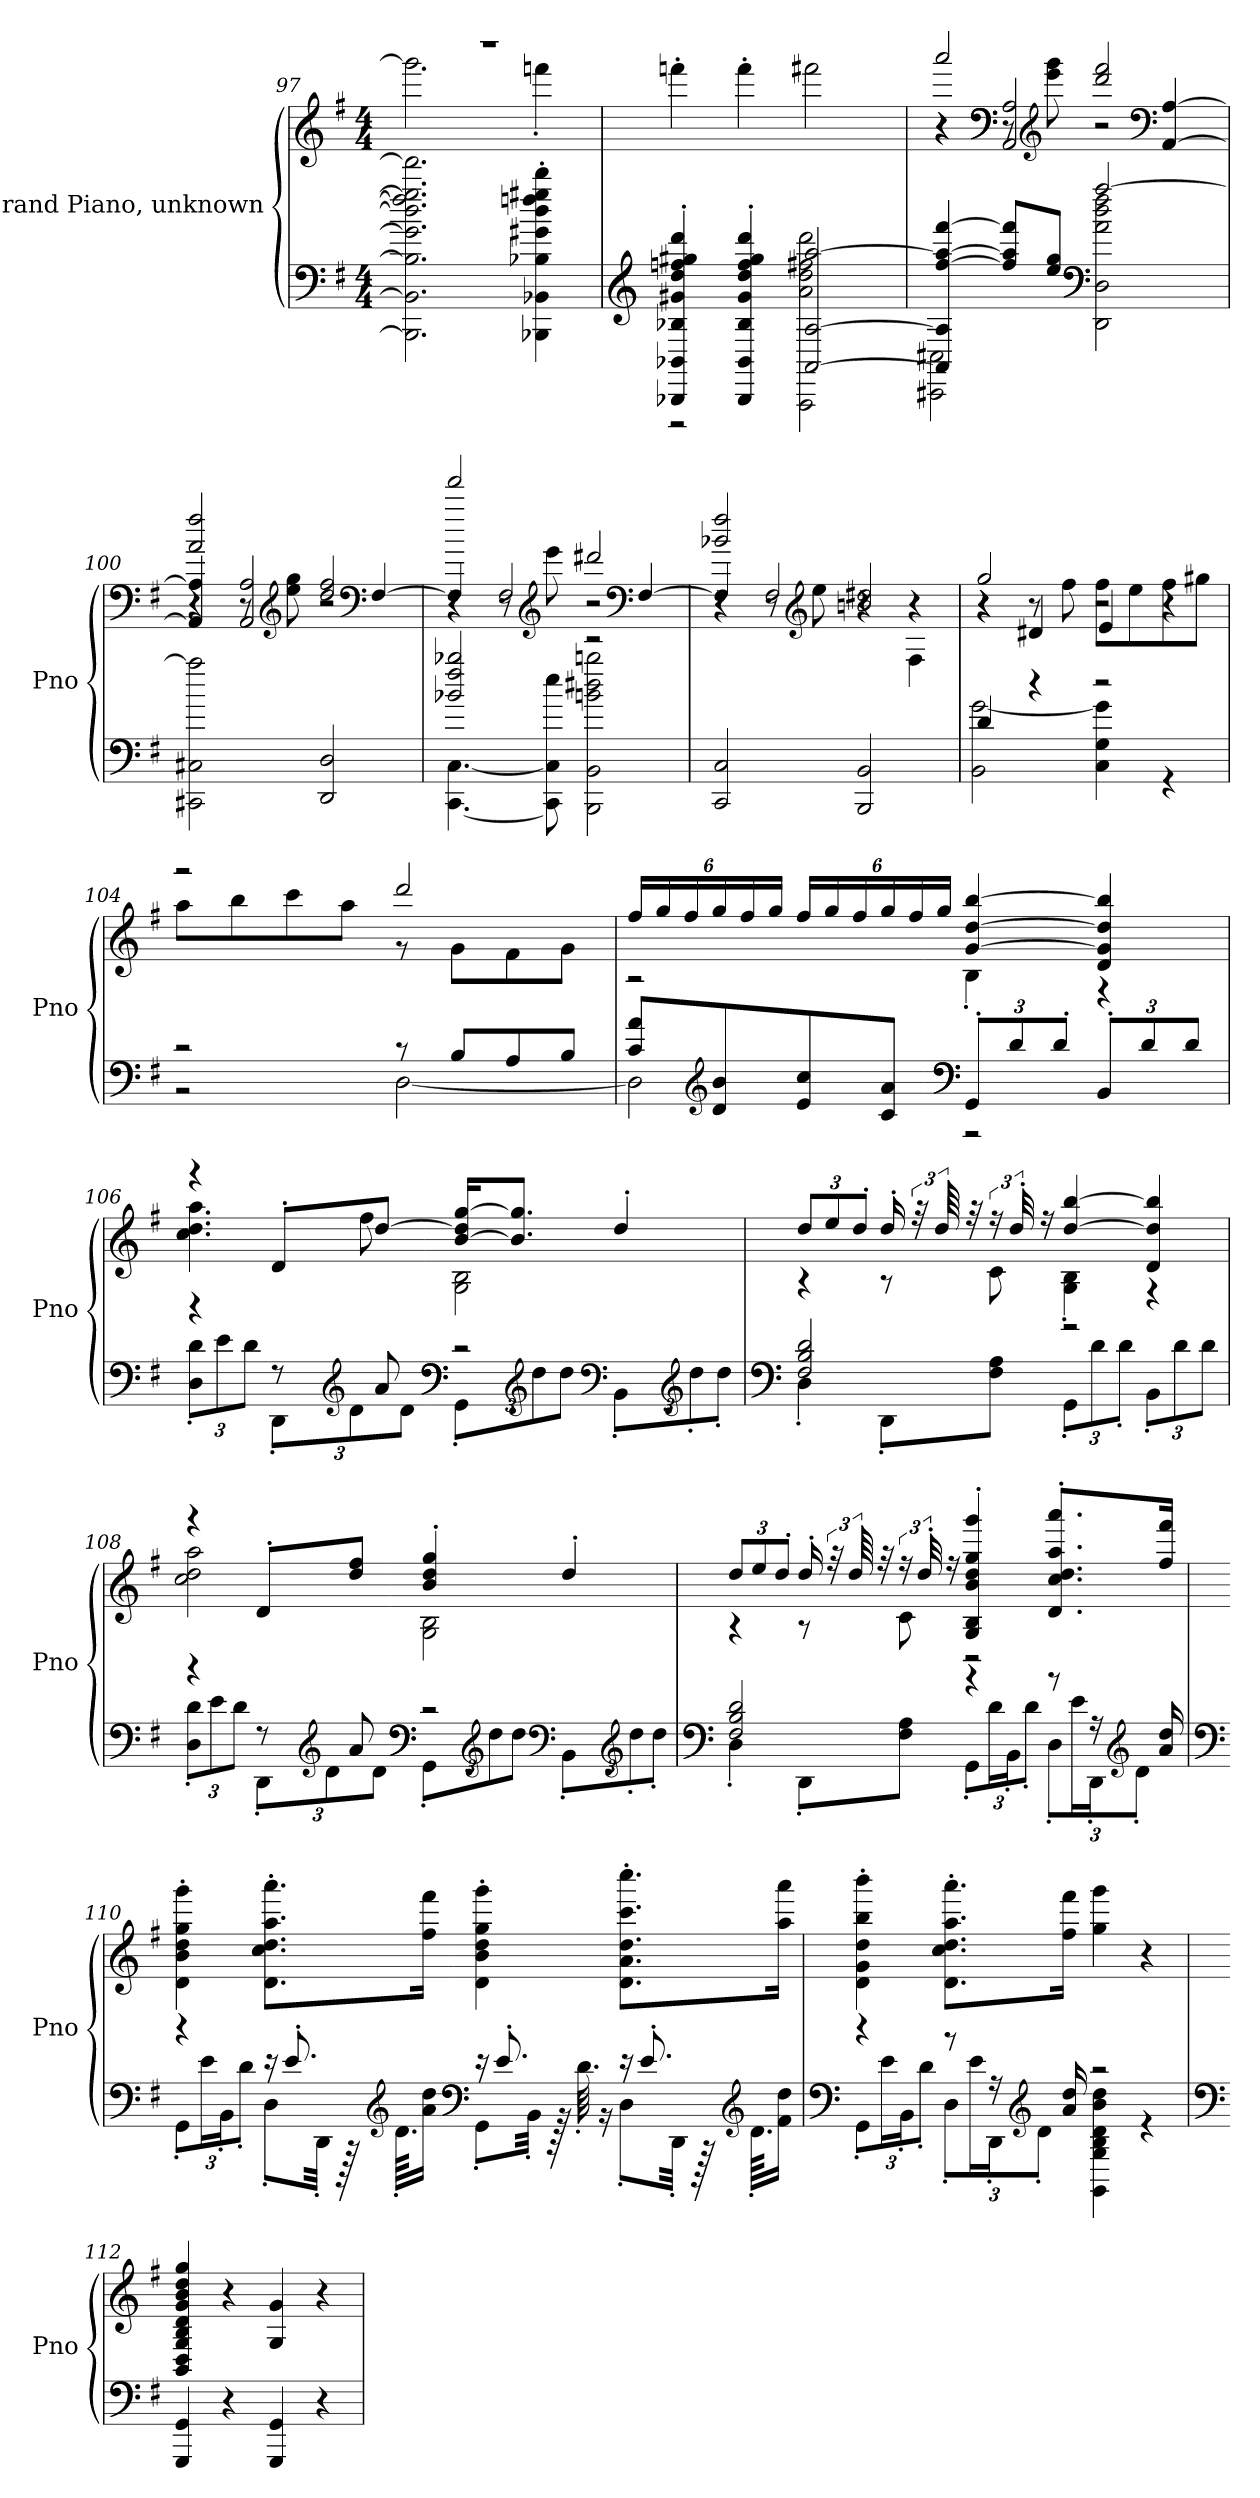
**kern	**kern
*part1	*part1
*staff2	*staff1
*I"Grand Piano, unknown	*
*I'Pno	*
*clefF4	*clefG2
*k[f#]	*k[f#]
*M4/4	*M4/4
=97	=97
*	*^
2.BBB-\] 2.BB-\] 2.B-\] 2.g#\] 2.dd\] 2.ff\] 2.gg#\] 2.fff\]	1r	2.ggg#\]
4BBB-X\' 4BB-X\' 4B-X\' 4g#X\' 4dd\' 4ffn\' 4gg#X\' 4ddd\'	.	4fffn'\
*	*v	*v
!!LO:LB:g=z
=98	=98
*clefG2	*
*^	*
4BBB-X/' 4BB-X/' 4B-X/' 4g#X/' 4dd/' 4ffn/' 4gg#X/' 4ddd/'	2r	4fffn'\
4BBB-/' 4BB-/' 4B-/' 4g#/' 4dd/' 4ff/' 4gg#/' 4ddd/'	.	4fff'\
[2AA/ [2A/ [2aa/	2AAA\ 2a\ 2dd\ 2ff#X\ 2ddd\	2fff#X\
=99	=99	=99
*	*	*^
*	*	*	*^
4AA/] 4A/] [4ff#/ 4aa/_ [4fff#/	2CC#X\ 2C#X\	2aaa/	4r	4r
*	*	*clefF4	*	*
8ff#/] 8aa/] 8fff#/]L	.	.	8r	2AA/ 2A/
*	*	*clefG2	*	*
8ee/ 8gg/J	.	.	8eee\ 8ggg\	.
*clefF4	*	*	*	*
[2aa/	2DD\ 2D\ 2a\ 2dd\ 2ff#\	2ddd/ 2fff#/	2r	.
*	*	*clefF4	*	*
.	.	.	.	[4AA/ [4A/
*v	*v	*	*	*
=100	=100	=100	=100
2CC#X\ 2C#X\ 2aa\]	2a/ 2ff#/	4r	4AA/] 4A/]
.	.	8r	2AA/ 2A/
*	*clefG2	*	*
.	.	8ee\ 8gg\	.
2DD/ 2D/	2dd/ 2ff#/	2r	.
*	*clefF4	*	*
.	.	.	[4F#/
=101	=101	=101	=101
*^	*	*	*
2b-X/ 2ff#/ 2bb-X/	[4.CC\ [4.C\	2fff#/	4r	4F#/]
.	.	.	8r	2F#/
*	*	*clefG2	*	*
.	8CC\] 8C\] 8ee\	.	8eee\	.
2r	2BBB\ 2BB\ 2bn\ 2dd#X\ 2bbn\	2ddd#X/	2r	.
*	*	*clefF4	*	*
.	.	.	.	[4F#/
*v	*v	*	*	*
!!LO:LB:g=z	!!	!!
=102	=102	=102	=102
2CC/ 2C/	2b-X/ 2ff#/	4r	4F#/]
.	.	8r	2F#/
*	*clefG2	*	*
.	.	8ee\	.
2BBB/ 2BB/	2bn/ 2dd#X/	4r	.
.	.	4F#\	4r
=103	=103	=103	=103
*^	*	*	*
4d/	2BB\ [2g\	2gg/	4r	4r
4r	.	.	8r	4d#X/
.	.	.	8ff#\	.
2r	4C\ 4G\ 4g\]	2r	8ff#\L	4e/
.	.	.	8ee\	.
.	4r	.	8ff#\	4r
.	.	.	8gg#X\J	.
*	*	*	*v	*v
=104	=104	=104	=104
2r	2r	2r	8aa\L
.	.	.	8bb\
.	.	.	8ccc\
.	.	.	8aa\J
8r	[2D\	2ddd/	8r
8B/L	.	.	8g\L
8A/	.	.	8f#\
8B/J	.	.	8g\J
!!LO:LB:g=z	!!
=105	=105	=105	=105
*	*	*Xbrackettup	*
8c/ 8a/L	2D\]	24ff#/LL	2r
.	.	24gg/	.
.	.	24ff#/	.
*clefG2	*	*	*
8d/ 8b/	.	24gg/	.
.	.	24ff#/	.
.	.	24gg/JJ	.
8e/ 8cc/	.	24ff#/LL	.
.	.	24gg/	.
.	.	24ff#/	.
8c/ 8a/J	.	24gg/	.
.	.	24ff#/	.
.	.	24gg/JJ	.
*clefF4	*	*	*
*Xbrackettup	*	*	*
12GG'/L	2r	[4g/ [4dd/ [4bb/	4B'\
12d/	.	.	.
12d'/J	.	.	.
12BB'/L	.	4d/ 4g/] 4dd/] 4bb/]	4r
12d/	.	.	.
12d/J	.	.	.
=106	=106	=106	=106
4r	12D\' 12d\'L	4r	4.cc\ 4.dd\ 4.aa\
.	12e\	.	.
.	12d\J	.	.
8r	12DD'\L	8d'/L	.
*clefG2	*	*	*
.	12d\	.	.
8a/	.	[8dd/J	8ff#\
.	12d\J	.	.
*clefF4	*	*	*
2r	12GG'\L	[16b/ 16dd/] [16gg/KL	2G\ 2B\
.	.	8.b/] 8.gg/]J	.
*clefG2	*	*	*
.	12dd\	.	.
.	12dd\J	.	.
*clefF4	*	*	*
.	12BB'\L	4dd'/	.
*clefG2	*	*	*
.	12dd'\	.	.
.	12dd'\J	.	.
!!LO:PB:g=z	!!
=107	=107	=107	=107
*clefF4	*	*	*
2F#/ 2B/ 2d/	4D'\	12dd/L	4r
.	.	12ee/	.
.	.	12dd'/J	.
.	8DD'\L	16dd'/	8r
*	*	*brackettup	*
.	.	48r	.
.	.	96dd/	.
.	.	32r	.
.	8F#\ 8A\J	24r	8c\
.	.	48dd'/	.
.	.	16r	.
2r	12GG'\L	[4dd/ [4bb/	4G\' 4B\'
.	12d\	.	.
.	12d'\J	.	.
.	12BB'\L	4d/ 4dd/] 4bb/]	4r
.	12d\	.	.
.	12d\J	.	.
=108	=108	=108	=108
4r	12D\' 12d\'L	4r	2cc\ 2dd\ 2aa\
.	12e\	.	.
.	12d\J	.	.
8r	12DD'\L	8d'/L	.
*clefG2	*	*	*
.	12d\	.	.
8a/	.	8dd/ 8ff#/J	.
.	12d\J	.	.
*clefF4	*	*	*
2r	12GG'\L	4b/' 4dd/' 4gg/'	2G\ 2B\
*clefG2	*	*	*
.	12dd\	.	.
.	12dd\J	.	.
*clefF4	*	*	*
.	12BB'\L	4dd'/	.
*clefG2	*	*	*
.	12dd'\	.	.
.	12dd'\J	.	.
!!LO:LB:g=z	!!
=109	=109	=109	=109
*clefF4	*	*	*
*	*	*Xbrackettup	*
2F#/ 2B/ 2d/	4D'\	12dd/L	4r
.	.	12ee/	.
.	.	12dd'/J	.
.	8DD'\L	16dd'/	8r
*	*	*brackettup	*
.	.	48r	.
.	.	96dd/	.
.	.	32r	.
.	8F#\ 8A\J	24r	8c\
.	.	48dd'/	.
.	.	16r	.
4r	12GG'\L	4G/' 4B/' 4b/' 4dd/' 4gg/' 4ggg/'	2r
.	24d\L	.	.
.	24BB'\J	.	.
.	12d'\J	.	.
8r	12D'\L	8.d/' 8.cc/' 8.dd/' 8.aa/' 8.aaa/'L	.
.	24e\L	.	.
16r	24DD'\J	.	.
*clefG2	*	*	*
.	12d'\J	.	.
16a/ 16dd/	.	16ff#/ 16fff#/Jk	.
*	*	*v	*v
!!LO:LB:g=z
=110	=110	=110
*clefF4	*	*
4r	12GG'\L	4d\' 4b\' 4dd\' 4gg\' 4ggg\'
.	24e\L	.
.	24BB'\J	.
.	12d'\J	.
16r	8D'\L	8.d\' 8.cc\' 8.dd\' 8.aa\' 8.aaa\'L
8.e'/	.	.
.	32DD'\Jkk	.
.	128r	.
*clefG2	*	*
.	64.d'\KKLL	.
.	16a\ 16dd\JJ	16ff#\ 16fff#\Jk
*clefF4	*	*
16r	8GG'\L	4d\' 4b\' 4dd\' 4gg\' 4ggg\'
8.e'/	.	.
.	32BB'\Jkk	.
.	128r	.
.	64.d'\	.
.	16r	.
16r	8D'\L	8.d\' 8.a\' 8.dd\' 8.ccc\' 8.cccc\'L
8.e'/	.	.
.	32DD'\Jkk	.
.	128r	.
*clefG2	*	*
.	64.d'\KKLL	.
.	16f#\ 16dd\JJ	16aa\ 16aaa\Jk
!!LO:LB:g=z
=111	=111	=111
*clefF4	*	*
4r	12GG'\L	4d\' 4g\' 4dd\' 4bb\' 4bbb\'
.	24e\L	.
.	24BB'\J	.
.	12d'\J	.
8r	12D'\L	8.d\' 8.cc\' 8.dd\' 8.aa\' 8.aaa\'L
.	24e\L	.
16r	24DD'\J	.
*clefG2	*	*
.	12d'\J	.
16a/ 16dd/	.	16ff#\ 16fff#\Jk
2r	4GG\ 4G\ 4B\ 4d\ 4b\ 4dd\	4gg\ 4ggg\
.	4r	4r
*v	*v	*
=112	=112
*clefF4	*
4GGG/ 4GG/	4BB/ 4D/ 4G/ 4B/ 4d/ 4g/ 4b/ 4dd/ 4gg/
4r	4r
4GGG/ 4GG/	4G/ 4g/
4r	4r
=	=
*-	*-
